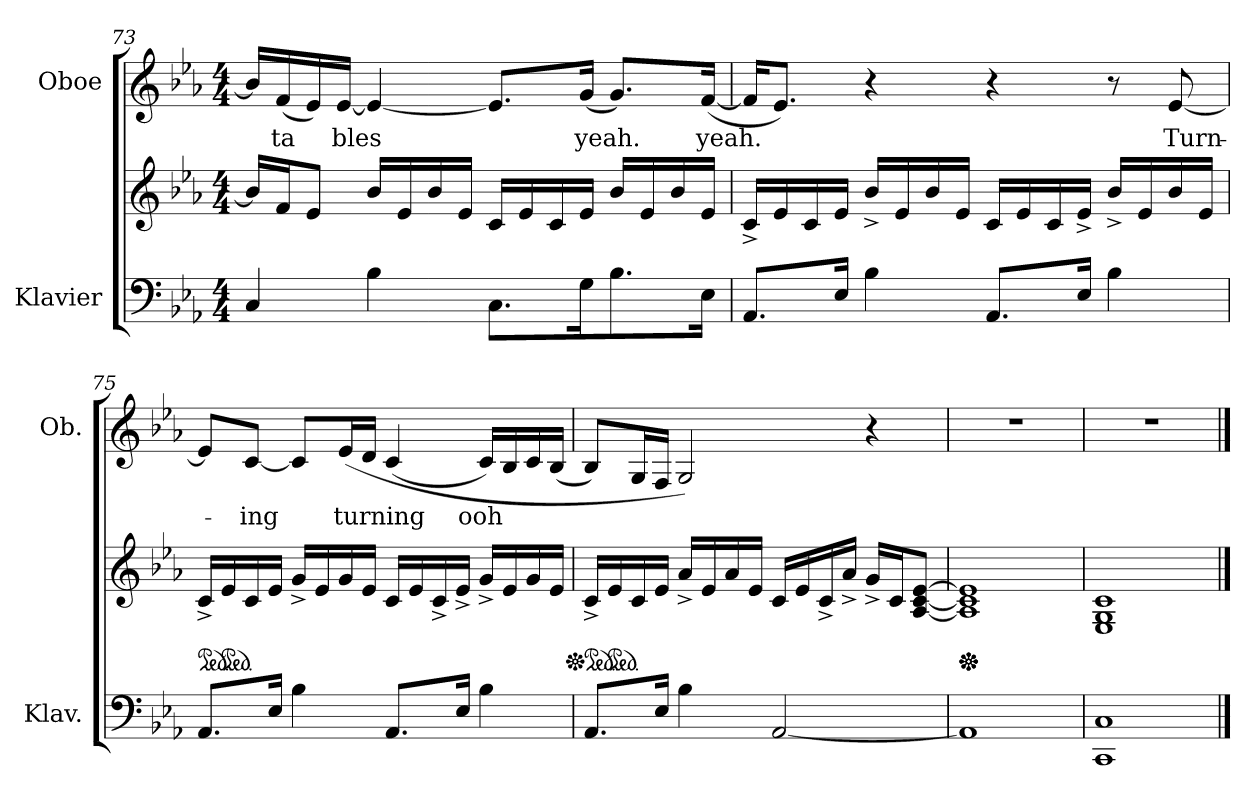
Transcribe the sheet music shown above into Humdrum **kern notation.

**kern	**kern	**kern	**text
*part2	*part2	*part1	*part1
*staff3	*staff2	*staff1	*staff1
*I"Klavier	*	*I"Oboe	*
*I'Klav.	*	*I'Ob.	*
!!LO:LB:g=z
*clefF4	*clefG2	*clefG2	*
*k[b-e-a-]	*k[b-e-a-]	*k[b-e-a-]	*
*M4/4	*M4/4	*M4/4	*
=73	=73	=73	=73
4C/	16b-/LL]	16b-/LL]	.
.	16f/J	(16f/	ta
.	8e-/J	16e-/)	.
.	.	[16e-/JJ	bles
4B-\	16b-/LL	4e-/_	.
.	16e-/	.	.
.	16b-/	.	.
.	16e-/JJ	.	.
8.C\L	16c/LL	8.e-/L]	.
.	16e-/	.	.
.	16c/	.	.
16G\K	16e-/JJ	(16g/Jk	yeah.
8.B-\	16b-/LL	8.g/L)	.
.	16e-/	.	.
.	16b-/	.	.
16E-\Jk	16e-/JJ	([16f/Jk	yeah.
=74	=74	=74	=74
8.AA-/L	16c^/LL	16f/KL]	.
.	16e-/	8.e-/J)	.
.	16c/	.	.
16E-/Jk	16e-/JJ	.	.
4B-\	16b-^/LL	4r	.
.	16e-/	.	.
.	16b-/	.	.
.	16e-/JJ	.	.
8.AA-/L	16c/LL	4r	.
.	16e-/	.	.
.	16c/	.	.
16E-/Jk	16e-^/JJ	.	.
4B-\	16b-^/LL	8r	.
.	16e-/	.	.
.	16b-/	[8e-/	Turn-
.	16e-/JJ	.	.
!!LO:LB:g=z
=75	=75	=75	=75
*	*ped	*	*
8.AA-/L	16c^/LL	8e-/L]	.
*	*ped	*	*
.	16e-/	.	.
.	16c/	[8c/J	-ing
16E-/Jk	16e-/JJ	.	.
4B-\	16g^/LL	8c/L]	.
.	16e-/	.	.
.	16g/	(16e-/L	turning
.	16e-/JJ	16d/JJ	.
8.AA-/L	16c/LL	(4c/	.
.	16e-/	.	.
.	16c^/	.	.
16E-/Jk	16e-^/JJ	.	.
4B-\	16g^/LL	16c/LL)	ooh
.	16e-/	16B-/	.
.	16g/	16c/	.
.	16e-/JJ	(16B-/JJ	.
=76	=76	=76	=76
*	*Xped	*	*
*	*Xped	*	*
*	*ped	*	*
8.AA-/L	16c^/LL	8B-/L)	.
*	*ped	*	*
.	16e-/	.	.
.	16c/	16G/L	.
16E-/Jk	16e-/JJ	16F/JJ	.
4B-\	16a-^/LL	2G/)	.
.	16e-/	.	.
.	16a-/	.	.
.	16e-/JJ	.	.
[2AA-/	16c/LL	.	.
.	16e-/	.	.
.	16c^/	.	.
.	16a-^/JJ	.	.
.	16g^/LL	4r	.
.	16c/J	.	.
.	[8A-/ [8c/ [8e-/J	.	.
=77	=77	=77	=77
*	*Xped	*	*
*	*Xped	*	*
1AA-]	1A-] 1c] 1e-]	1r	.
=78	=78	=78	=78
1CC 1C	1E- 1G 1c	1r	.
==	==	==	==
*-	*-	*-	*-
